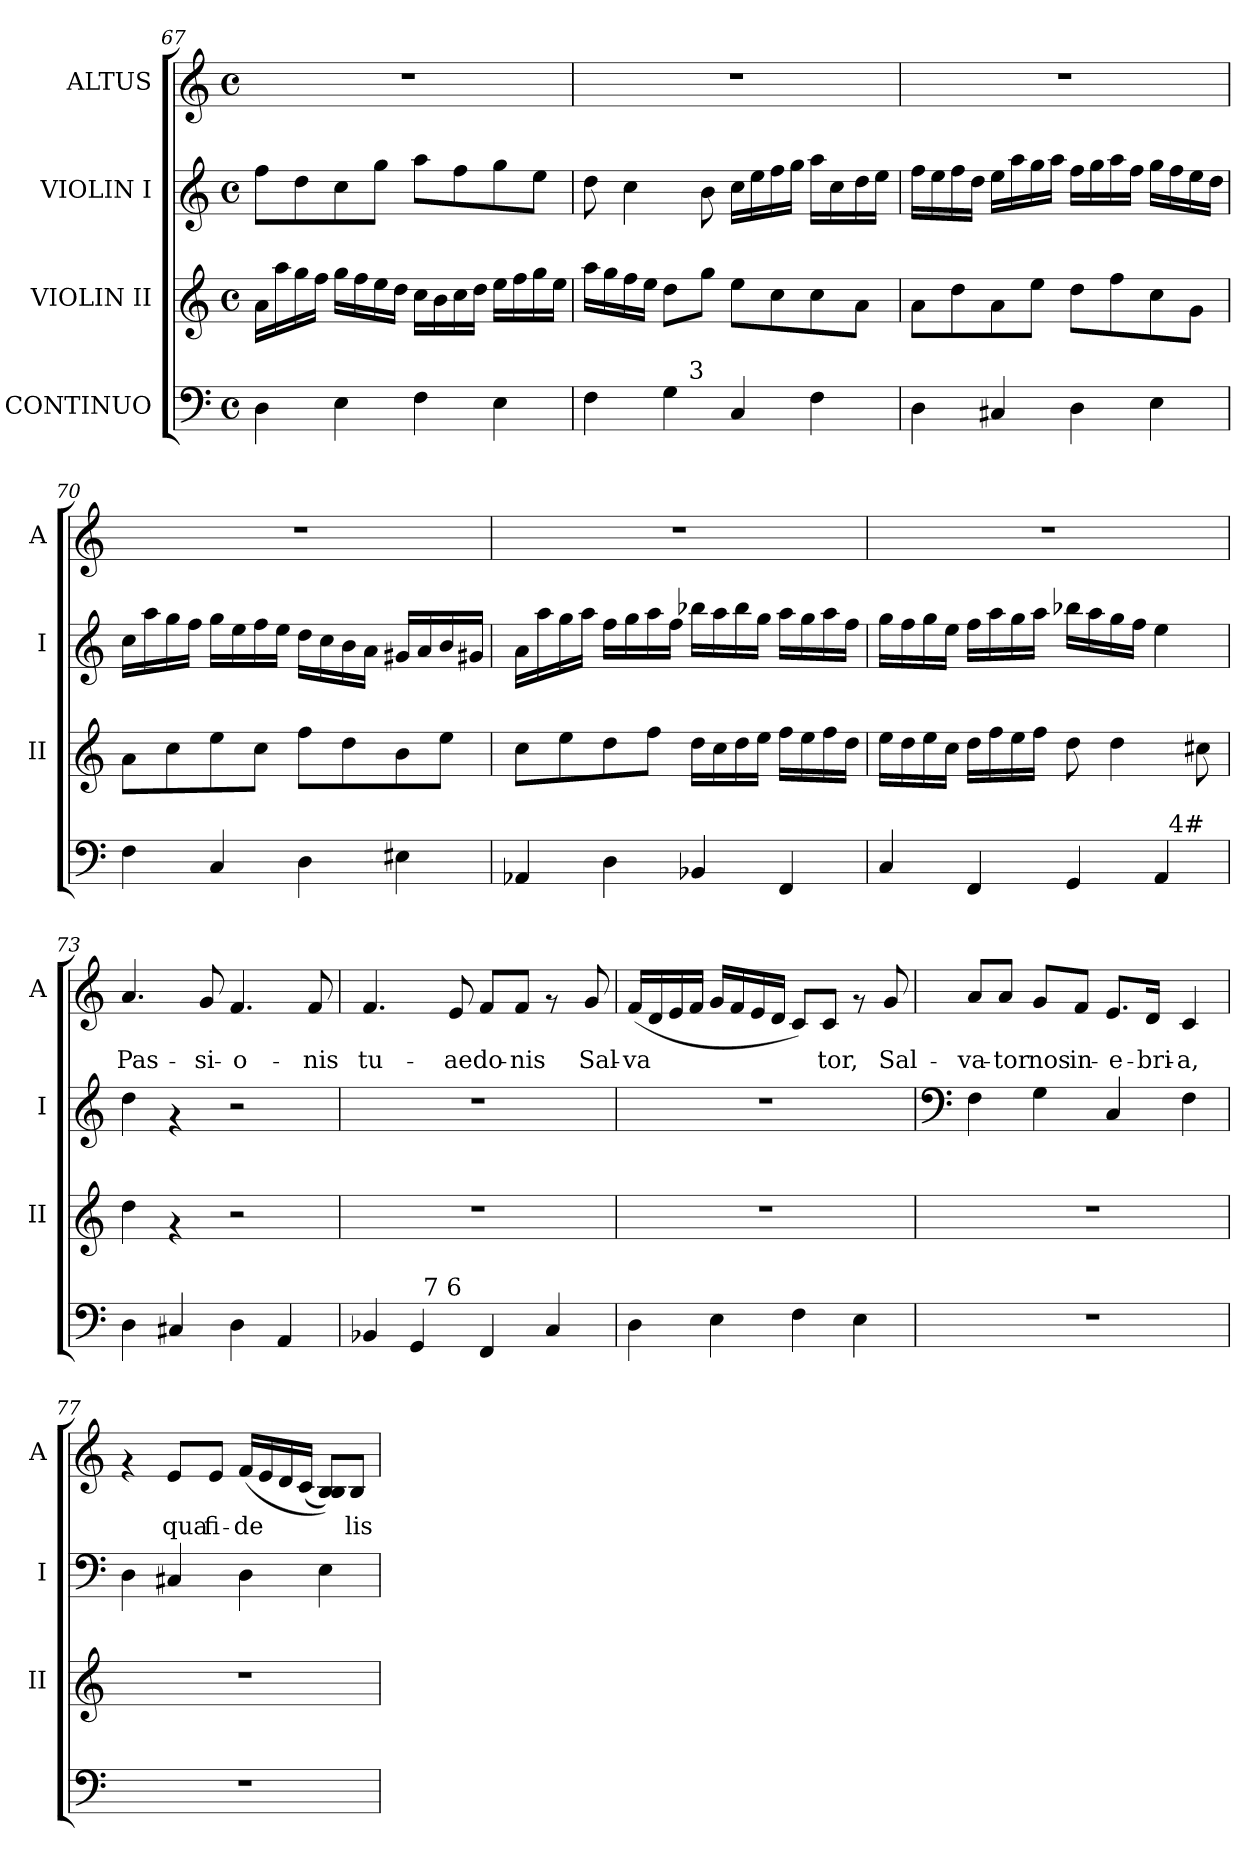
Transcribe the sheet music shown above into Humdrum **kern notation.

**kern	**kern	**kern	**kern	**text
*part4	*part3	*part2	*part1	*part1
*staff4	*staff3	*staff2	*staff1	*staff1
*I"CONTINUO	*I"VIOLIN II	*I"VIOLIN I	*I"ALTUS	*
*	*I'II	*I'I	*I'A	*
*clefF4	*clefG2	*clefG2	*clefG2	*
*k[]	*k[]	*k[]	*k[]	*
*C:	*C:	*C:	*C:	*
*M4/4	*M4/4	*M4/4	*M4/4	*
*met(c)	*met(c)	*met(c)	*met(c)	*
=67	=67	=67	=67	=67
4D\	16a\L	8ff\L	1r	.
.	16aa\	.	.	.
.	16gg\	8dd\	.	.
.	16ff\J	.	.	.
4E\	16gg\L	8cc\	.	.
.	16ff\	.	.	.
.	16ee\	8gg\J	.	.
.	16dd\J	.	.	.
4F\	16cc\L	8aa\L	.	.
.	16b\	.	.	.
.	16cc\	8ff\	.	.
.	16dd\J	.	.	.
4E\	16ee\L	8gg\	.	.
.	16ff\	.	.	.
.	16gg\	8ee\J	.	.
.	16ee\J	.	.	.
=68	=68	=68	=68	=68
*^	*	*	*	*
4F\	4ryy	16aa\L	8dd\	1r	.
.	.	16gg\	.	.	.
.	.	16ff\	4cc\	.	.
.	.	16ee\J	.	.	.
4G>\	16.ryy	8dd\L	.	.	.
!	!LO:TX:a:t=3	!	!	!	!
.	2ryy	.	.	.	.
.	.	8gg\J	8b\	.	.
4C/	.	8ee\L	16cc\L	.	.
.	.	.	16ee\	.	.
.	.	8cc\	16ff\	.	.
.	.	.	16gg\J	.	.
4F\	.	8cc\	16aa\L	.	.
.	.	.	16cc\	.	.
.	8ryy	.	.	.	.
.	.	8a\J	16dd\	.	.
.	.	.	16ee\J	.	.
.	32ryy	.	.	.	.
*v	*v	*	*	*	*
!!LO:LB:g=z
=69	=69	=69	=69	=69
4D\	8a\L	16ff\L	1r	.
.	.	16ee\	.	.
.	8dd\	16ff\	.	.
.	.	16dd\J	.	.
4C#X/	8a\	16ee\L	.	.
.	.	16aa\	.	.
.	8ee\J	16gg\	.	.
.	.	16aa\J	.	.
4D\	8dd\L	16ff\L	.	.
.	.	16gg\	.	.
.	8ff\	16aa\	.	.
.	.	16ff\J	.	.
4E\	8cc\	16gg\L	.	.
.	.	16ff\	.	.
.	8g\J	16ee\	.	.
.	.	16dd\J	.	.
=70	=70	=70	=70	=70
4F\	8a\L	16cc\L	1r	.
.	.	16aa\	.	.
.	8cc\	16gg\	.	.
.	.	16ff\J	.	.
4C/	8ee\	16gg\L	.	.
.	.	16ee\	.	.
.	8cc\J	16ff\	.	.
.	.	16ee\J	.	.
4D\	8ff\L	16dd\L	.	.
.	.	16cc\	.	.
.	8dd\	16b\	.	.
.	.	16a\J	.	.
4E#\	8b\	16g#X/L	.	.
.	.	16a/	.	.
.	8ee\J	16b/	.	.
.	.	16g#X/J	.	.
=71	=71	=71	=71	=71
4AA-/	8cc\L	16a\L	1r	.
.	.	16aa\	.	.
.	8ee\	16gg\	.	.
.	.	16aa\J	.	.
4D\	8dd\	16ff\L	.	.
.	.	16gg\	.	.
.	8ff\J	16aa\	.	.
.	.	16ff\J	.	.
4BB-X/	16dd\L	16bb-X\L	.	.
.	16cc\	16aa\	.	.
.	16dd\	16bb-\	.	.
.	16ee\J	16gg\J	.	.
4FF/	16ff\L	16aa\L	.	.
.	16ee\	16gg\	.	.
.	16ff\	16aa\	.	.
.	16dd\J	16ff\J	.	.
!!LO:LB:g=z
=72	=72	=72	=72	=72
*^	*	*	*	*
4C/	2ryy	16ee\L	16gg\L	1r	.
.	.	16dd\	16ff\	.	.
.	.	16ee\	16gg\	.	.
.	.	16cc\J	16ee\J	.	.
4FF/	.	16dd\L	16ff\L	.	.
.	.	16ff\	16aa\	.	.
.	.	16ee\	16gg\	.	.
.	.	16ff\J	16aa\J	.	.
4GG/	4ryy	8dd\	16bb-X\L	.	.
.	.	.	16aa\	.	.
.	.	4dd\	16gg\	.	.
.	.	.	16ff\J	.	.
4AA/	32ryy	.	4ee\	.	.
!	!LO:TX:a:t=4#	!	!	!	!
.	8..ryy	.	.	.	.
.	.	8cc#X\	.	.	.
=73	=73	=73	=73	=73	=73
!	!	!	!	!	!LO:LY:b
*v	*v	*	*	*	*
4D\	4dd\	4dd\	4.a/	Pas-
4C#X/	4rf	4rf	.	.
!	!	!	!	!LO:LY:b
.	.	.	8g/	-si-
!	!	!	!	!LO:LY:b
4D\	2r	2r	4.f/	-o-
4AA/	.	.	.	.
!	!	!	!	!LO:LY:b
.	.	.	8f/	-nis
=74	=74	=74	=74	=74
!	!	!	!	!LO:LY:b
*^	*	*	*	*
4BB-X/	4ryy	1r	1r	4.f/	tu-
4GG/	32ryy	.	.	.	.
!	!LO:TX:a:t=7 6	!	!	!	!
.	2ryy	.	.	.	.
!	!	!	!	!	!LO:LY:b
.	.	.	.	8e/	-ae
!	!	!	!	!	!LO:LY:b
4FF/	.	.	.	8f/L	do-
!	!	!	!	!	!LO:LY:b
.	.	.	.	8f/J	-nis
4C/	.	.	.	8rf	.
.	8..ryy	.	.	.	.
!	!	!	!	!	!LO:LY:b
.	.	.	.	8g/	Sal-
=75	=75	=75	=75	=75	=75
!	!	!	!	!	!LO:LY:b
*v	*v	*	*	*	*
4D\	1r	1r	(<16f/L	-va-
!	!	!	!	!LO:LY:b
.	.	.	16d/	--
!	!	!	!	!LO:LY:b
.	.	.	16e/	--
!	!	!	!	!LO:LY:b
.	.	.	16f/J	--
!	!	!	!	!LO:LY:b
4E\	.	.	16g/L	--
!	!	!	!	!LO:LY:b
.	.	.	16f/	--
!	!	!	!	!LO:LY:b
.	.	.	16e/	--
!	!	!	!	!LO:LY:b
.	.	.	16d/J	--
!	!	!	!	!LO:LY:b
4F\	.	.	8c/L)	--
!	!	!	!	!LO:LY:b
.	.	.	8c/J	-tor,
4E\	.	.	8rf	.
!	!	!	!	!LO:LY:b
.	.	.	8g/	Sal-
!!LO:PB:g=z
=76	=76	=76	=76	=76
*	*	*clefF4	*	*
!	!	!	!	!LO:LY:b
1r	1r	4F\	8a/L	-va-
!	!	!	!	!LO:LY:b
.	.	.	8a/J	-tor
!	!	!	!	!LO:LY:b
.	.	4G\	8g/L	nos
!	!	!	!	!LO:LY:b
.	.	.	8f/J	in-
!	!	!	!	!LO:LY:b
.	.	4C/	8.e/L	-e-
!	!	!	!	!LO:LY:b
.	.	.	16d/J	-bri-
!	!	!	!	!LO:LY:b
.	.	4F\	4c/	-a,
=77	=77	=77	=77	=77
1r	1r	4D\	4rf	.
!	!	!	!	!LO:LY:b
.	.	4C#X/	8e/L	qua
!	!	!	!	!LO:LY:b
.	.	.	8e/J	fi-
!	!	!	!	!LO:LY:b
.	.	4D\	(<16f/L	-de-
!	!	!	!	!LO:LY:b
.	.	.	16e/	--
!	!	!	!	!LO:LY:b
.	.	.	16d/	--
!	!	!	!	!LO:LY:b
.	.	.	(<16c/J	--
!	!	!	!	!LO:LY:b
.	.	4E>\	8B/ 8B/L))	--
!	!	!	!	!LO:LY:b
.	.	.	8B/J	-lis
=	=	=	=	=
*-	*-	*-	*-	*-
